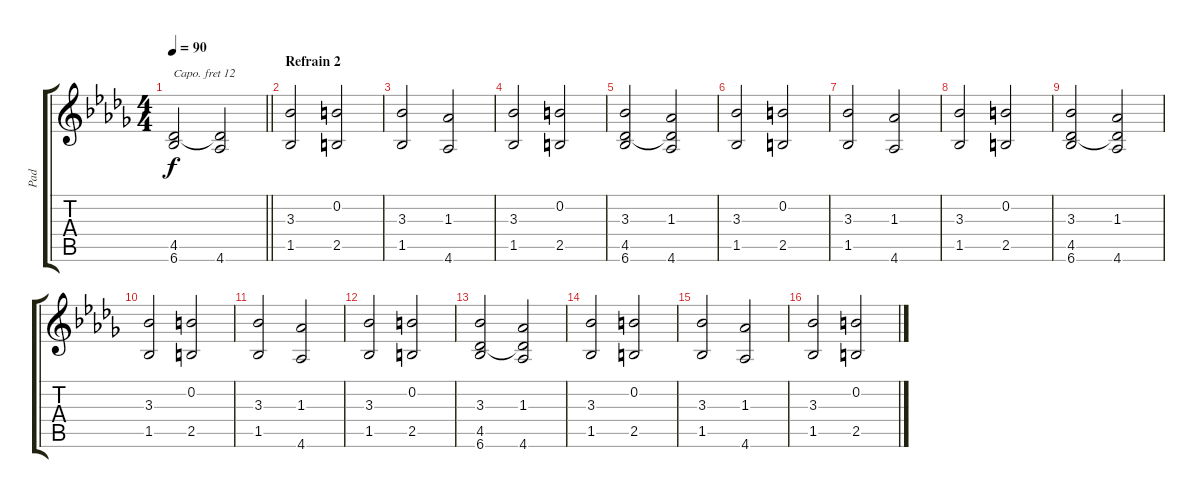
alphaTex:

\track ("Pad" "Pad") {instrument synthstrings1}
\staff {score tabs}
\capo 12
\tuning (E4 B3 G3 D3 A2 E2) {hide}
\ts (4 4)
\tempo 90
\clef g2
\barLineRight lightlight
\ks db
(4.5 6.6).2{dy f} (4.5{t} 4.6).2 |
\section ("" "Refrain 2")
(3.3 1.5).2 (0.2 2.5).2 |
(3.3 1.5).2 (1.3 4.6).2 |
(3.3 1.5).2 (0.2 2.5).2 |
(3.3 4.5 6.6).2 (1.3 4.5{t} 4.6).2 |
(3.3 1.5).2 (0.2 2.5).2 |
(3.3 1.5).2 (1.3 4.6).2 |
(3.3 1.5).2 (0.2 2.5).2 |
(3.3 4.5 6.6).2 (1.3 4.5{t} 4.6).2 |
(3.3 1.5).2 (0.2 2.5).2 |
(3.3 1.5).2 (1.3 4.6).2 |
(3.3 1.5).2 (0.2 2.5).2 |
(3.3 4.5 6.6).2 (1.3 4.5{t} 4.6).2 |
(3.3 1.5).2 (0.2 2.5).2 |
(3.3 1.5).2 (1.3 4.6).2 |
(3.3 1.5).2 (0.2 2.5).2
